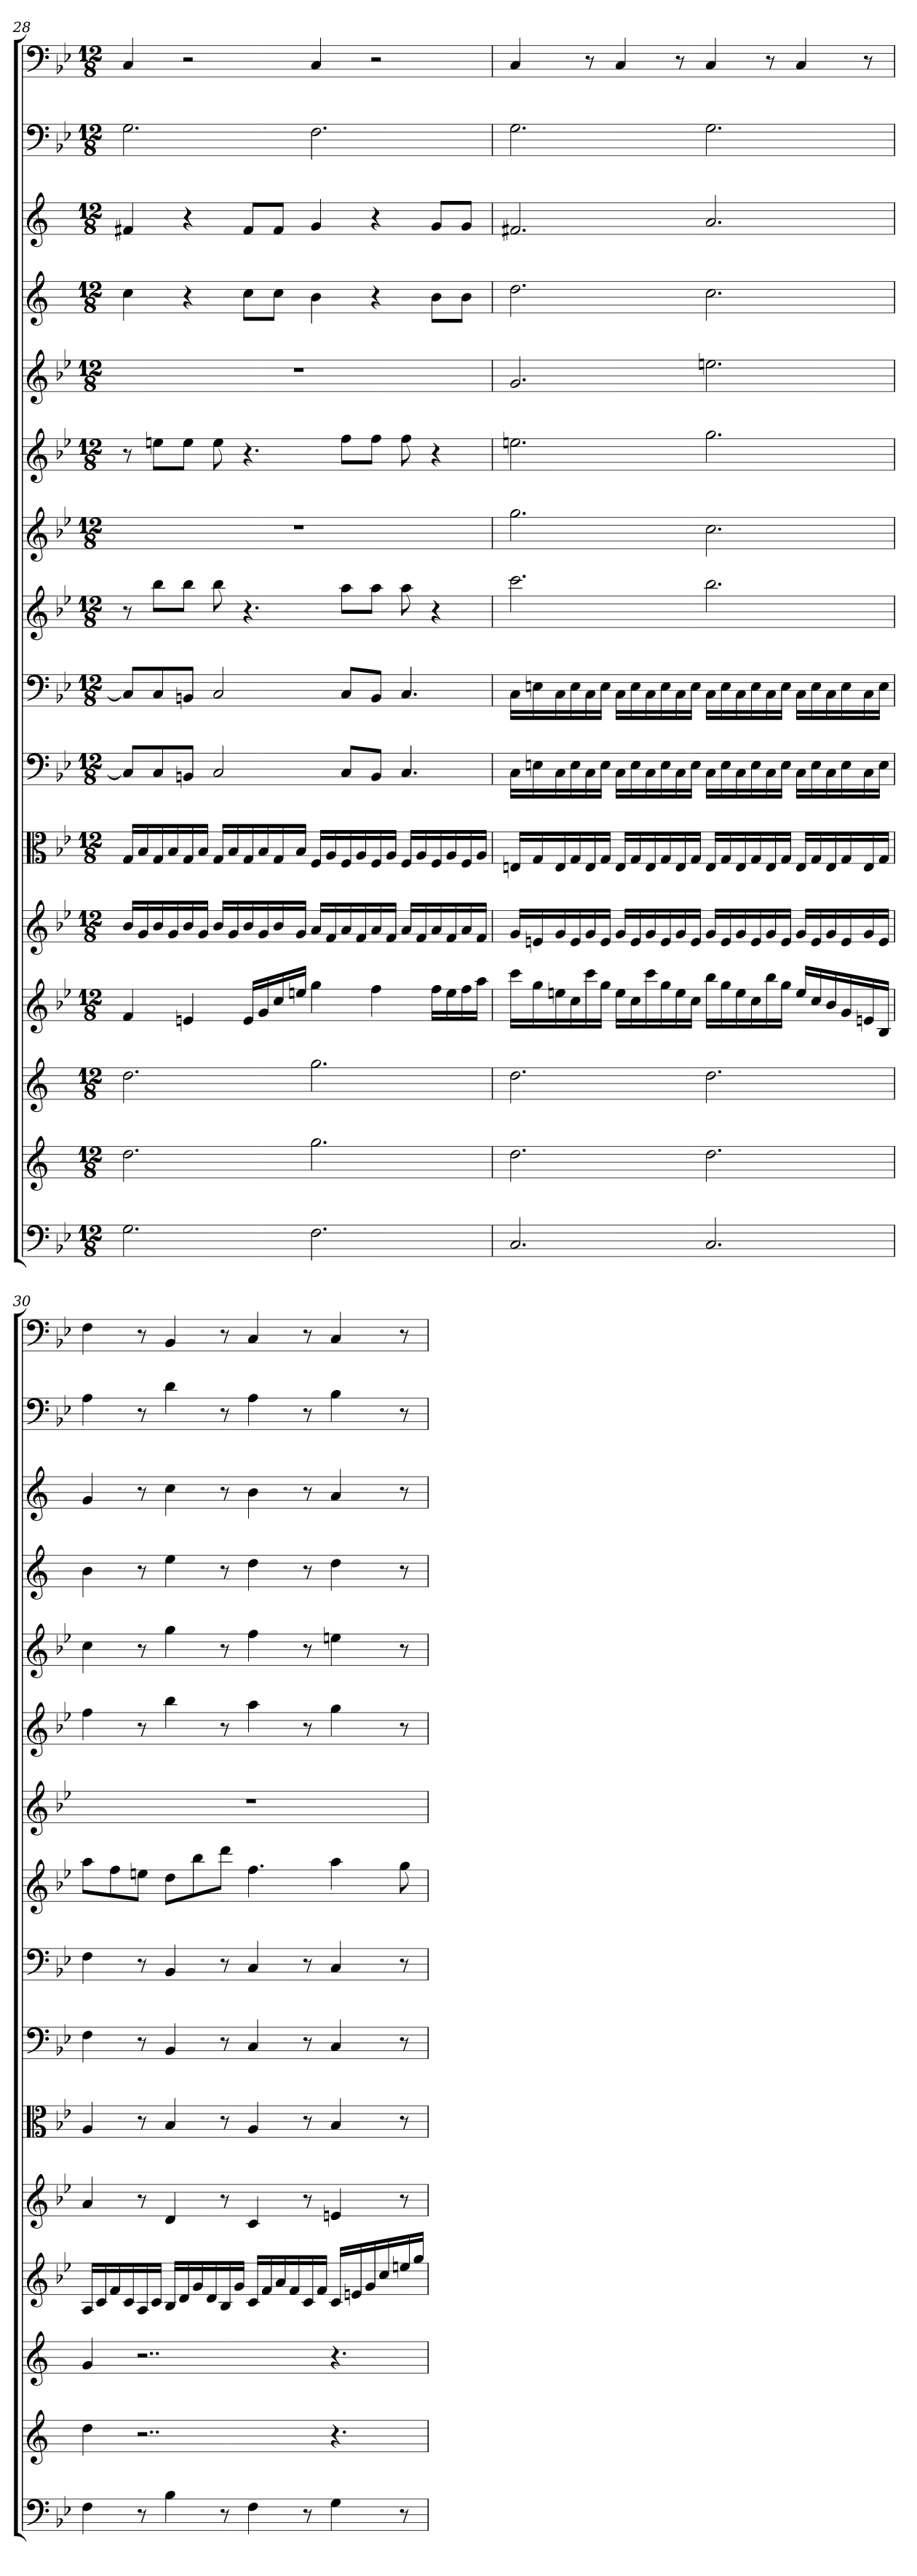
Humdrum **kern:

**kern	**kern	**kern	**kern	**kern	**kern	**kern	**kern	**kern	**kern	**kern	**kern	**kern	**kern	**kern	**kern
*part16	*part15	*part14	*part13	*part12	*part11	*part10	*part9	*part8	*part7	*part6	*part5	*part4	*part3	*part2	*part1
*staff16	*staff15	*staff14	*staff13	*staff12	*staff11	*staff10	*staff9	*staff8	*staff7	*staff6	*staff5	*staff4	*staff3	*staff2	*staff1
*clefF4	*	*	*	*	*clefC3	*clefF4	*clefF4	*	*	*	*	*	*	*clefF4	*clefF4
*k[b-e-]	*k[]	*k[]	*k[b-e-]	*k[b-e-]	*k[b-e-]	*k[b-e-]	*k[b-e-]	*k[b-e-]	*k[b-e-]	*k[b-e-]	*k[b-e-]	*k[]	*k[]	*k[b-e-]	*k[b-e-]
*B-:	*	*	*B-:	*B-:	*B-:	*B-:	*B-:	*B-:	*B-:	*B-:	*B-:	*	*	*B-:	*B-:
*M12/8	*M12/8	*M12/8	*M12/8	*M12/8	*M12/8	*M12/8	*M12/8	*M12/8	*M12/8	*M12/8	*M12/8	*M12/8	*M12/8	*M12/8	*M12/8
=28	=28	=28	=28	=28	=28	=28	=28	=28	=28	=28	=28	=28	=28	=28	=28
2.G	2.dd	2.dd	4f	16b-LL	16G/LL	8C/L]	8C/L]	8r	1.r	8r	1.r	4cc	4f#X	2.G	4C
.	.	.	.	16g	16B-/	.	.	.	.	.	.	.	.	.	.
.	.	.	.	16b-	16G/	8C/	8C/	8bb-L	.	8eenL	.	.	.	.	.
.	.	.	.	16g	16B-/	.	.	.	.	.	.	.	.	.	.
.	.	.	4en	16b-	16G/	8BBn/J	8BBn/J	8bb-J	.	8eeJ	.	4r	4r	.	2r
.	.	.	.	16gJJ	16B-/JJ	.	.	.	.	.	.	.	.	.	.
.	.	.	.	16b-LL	16G/LL	2C	2C	8bb-	.	8ee	.	.	.	.	.
.	.	.	.	16g	16B-/	.	.	.	.	.	.	.	.	.	.
.	.	.	16eLL	16b-	16G/	.	.	4.r	.	4.r	.	8ccL	8f#L	.	.
.	.	.	16g	16g	16B-/	.	.	.	.	.	.	.	.	.	.
.	.	.	16cc	16b-	16G/	.	.	.	.	.	.	8ccJ	8f#J	.	.
.	.	.	16eenJJ	16gJJ	16B-/JJ	.	.	.	.	.	.	.	.	.	.
2.F	2.gg	2.gg	4gg	16aLL	16F/LL	.	.	.	.	.	.	4b	4g	2.F	4C
.	.	.	.	16f	16A/	.	.	.	.	.	.	.	.	.	.
.	.	.	.	16a	16F/	8C/L	8C/L	8aaL	.	8ffL	.	.	.	.	.
.	.	.	.	16f	16A/	.	.	.	.	.	.	.	.	.	.
.	.	.	4ff	16a	16F/	8BB/J	8BB/J	8aaJ	.	8ffJ	.	4r	4r	.	2r
.	.	.	.	16fJJ	16A/JJ	.	.	.	.	.	.	.	.	.	.
.	.	.	.	16aLL	16F/LL	4.C	4.C	8aa	.	8ff	.	.	.	.	.
.	.	.	.	16f	16A/	.	.	.	.	.	.	.	.	.	.
.	.	.	16ffLL	16a	16F/	.	.	4r	.	4r	.	8bL	8gL	.	.
.	.	.	16ee	16f	16A/	.	.	.	.	.	.	.	.	.	.
.	.	.	16ff	16a	16F/	.	.	.	.	.	.	8bJ	8gJ	.	.
.	.	.	16aaJJ	16fJJ	16A/JJ	.	.	.	.	.	.	.	.	.	.
=29	=29	=29	=29	=29	=29	=29	=29	=29	=29	=29	=29	=29	=29	=29	=29
2.C	2.dd	2.dd	16cccLL	16gLL	16En/LL	16C\LL	16C\LL	2.ccc	2.gg	2.een	2.g	2.dd	2.f#X	2.G	4C
.	.	.	16gg	16en	16G/	16En\	16En\	.	.	.	.	.	.	.	.
.	.	.	16een	16g	16E/	16C\	16C\	.	.	.	.	.	.	.	.
.	.	.	16cc	16e	16G/	16E\	16E\	.	.	.	.	.	.	.	.
.	.	.	16ccc	16g	16E/	16C\	16C\	.	.	.	.	.	.	.	8r
.	.	.	16ggJJ	16eJJ	16G/JJ	16E\JJ	16E\JJ	.	.	.	.	.	.	.	.
.	.	.	16eeLL	16gLL	16E/LL	16C\LL	16C\LL	.	.	.	.	.	.	.	4C
.	.	.	16cc	16e	16G/	16E\	16E\	.	.	.	.	.	.	.	.
.	.	.	16ccc	16g	16E/	16C\	16C\	.	.	.	.	.	.	.	.
.	.	.	16gg	16e	16G/	16E\	16E\	.	.	.	.	.	.	.	.
.	.	.	16ee	16g	16E/	16C\	16C\	.	.	.	.	.	.	.	8r
.	.	.	16ccJJ	16eJJ	16G/JJ	16E\JJ	16E\JJ	.	.	.	.	.	.	.	.
2.C	2.dd	2.dd	16bb-LL	16gLL	16E/LL	16C\LL	16C\LL	2.bb-	2.cc	2.gg	2.een	2.cc	2.a	2.G	4C
.	.	.	16gg	16e	16G/	16E\	16E\	.	.	.	.	.	.	.	.
.	.	.	16ee	16g	16E/	16C\	16C\	.	.	.	.	.	.	.	.
.	.	.	16cc	16e	16G/	16E\	16E\	.	.	.	.	.	.	.	.
.	.	.	16bb-	16g	16E/	16C\	16C\	.	.	.	.	.	.	.	8r
.	.	.	16ggJJ	16eJJ	16G/JJ	16E\JJ	16E\JJ	.	.	.	.	.	.	.	.
.	.	.	16eeLL	16gLL	16E/LL	16C\LL	16C\LL	.	.	.	.	.	.	.	4C
.	.	.	16cc	16e	16G/	16E\	16E\	.	.	.	.	.	.	.	.
.	.	.	16b-	16g	16E/	16C\	16C\	.	.	.	.	.	.	.	.
.	.	.	16g	16e	16G/	16E\	16E\	.	.	.	.	.	.	.	.
.	.	.	16en	16g	16E/	16C\	16C\	.	.	.	.	.	.	.	8r
.	.	.	16B-JJ	16eJJ	16G/JJ	16E\JJ	16E\JJ	.	.	.	.	.	.	.	.
=30	=30	=30	=30	=30	=30	=30	=30	=30	=30	=30	=30	=30	=30	=30	=30
4F	4dd	4g	16ALL	4a	4A	4F	4F	8aaL	1.r	4ff	4cc	4b	4g	4A	4F
.	.	.	16c	.	.	.	.	.	.	.	.	.	.	.	.
.	.	.	16f	.	.	.	.	8ff	.	.	.	.	.	.	.
.	.	.	16c	.	.	.	.	.	.	.	.	.	.	.	.
8r	2..r	2..r	16A	8r	8r	8r	8r	8eenJ	.	8r	8r	8r	8r	8r	8r
.	.	.	16cJJ	.	.	.	.	.	.	.	.	.	.	.	.
4B-	.	.	16B-LL	4d	4B-	4BB-	4BB-	8ddL	.	4bb-	4gg	4ee	4cc	4d	4BB-
.	.	.	16d	.	.	.	.	.	.	.	.	.	.	.	.
.	.	.	16g	.	.	.	.	8bb-	.	.	.	.	.	.	.
.	.	.	16d	.	.	.	.	.	.	.	.	.	.	.	.
8r	.	.	16B-	8r	8r	8r	8r	8dddJ	.	8r	8r	8r	8r	8r	8r
.	.	.	16gJJ	.	.	.	.	.	.	.	.	.	.	.	.
4F	.	.	16cLL	4c	4A	4C	4C	4.ff	.	4aa	4ff	4dd	4b	4A	4C
.	.	.	16f	.	.	.	.	.	.	.	.	.	.	.	.
.	.	.	16a	.	.	.	.	.	.	.	.	.	.	.	.
.	.	.	16f	.	.	.	.	.	.	.	.	.	.	.	.
8r	.	.	16c	8r	8r	8r	8r	.	.	8r	8r	8r	8r	8r	8r
.	.	.	16fJJ	.	.	.	.	.	.	.	.	.	.	.	.
4G	4.r	4.r	16cLL	4en	4B-	4C	4C	4aa	.	4gg	4een	4dd	4a	4B-	4C
.	.	.	16en	.	.	.	.	.	.	.	.	.	.	.	.
.	.	.	16g	.	.	.	.	.	.	.	.	.	.	.	.
.	.	.	16cc	.	.	.	.	.	.	.	.	.	.	.	.
8r	.	.	16een	8r	8r	8r	8r	8gg	.	8r	8r	8r	8r	8r	8r
.	.	.	16ggJJ	.	.	.	.	.	.	.	.	.	.	.	.
=	=	=	=	=	=	=	=	=	=	=	=	=	=	=	=
*-	*-	*-	*-	*-	*-	*-	*-	*-	*-	*-	*-	*-	*-	*-	*-
